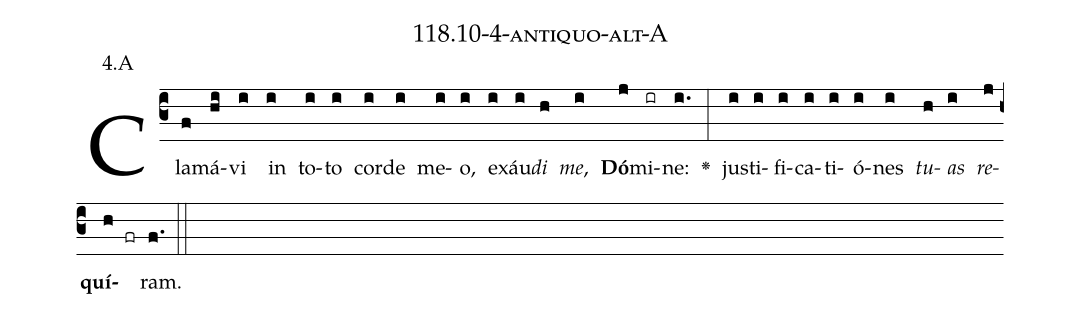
name: 118.10-4-antiquo-alt-A;
annotation: 4.A;
%%
(c3)Cla(f)má(hi)vi(i) in(i) to(i)to(i) cor(i)de(i) me(i)o,(i) ex(i)áu(i)<i>di</i>(h) <i>me</i>,(i) <b>Dó</b>(j)mi(ir)ne:(i.) <v>\greheightstar</v>(:) jus(i)ti(i)fi(i)ca(i)ti(i)ó(i)nes(i) <i>tu</i>(h)<i>as</i>(i) <i>re</i>(j)<b>quí</b>(h fr)ram.(f.) (::)


%E(i) u(h) o(i) u(j) a(h) e.(f.) (::)
